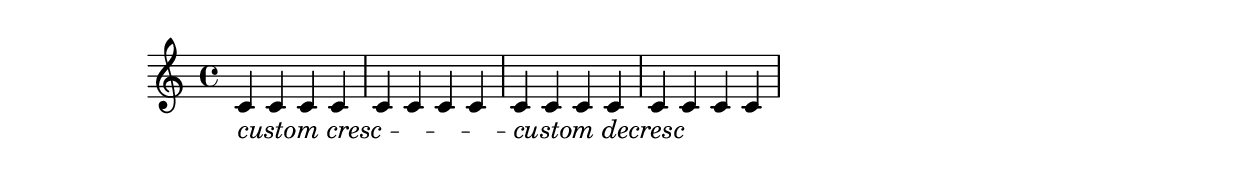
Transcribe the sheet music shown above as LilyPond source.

%% DO NOT EDIT this file manually; it is automatically
%% generated from LSR http://lsr.dsi.unimi.it
%% Make any changes in LSR itself, or in Documentation/snippets/new/ ,
%% and then run scripts/auxiliar/makelsr.py
%%
%% This file is in the public domain.
\version "2.14.2"

\header {
  lsrtags = "tweaks-and-overrides, expressive-marks"

%% Translation of GIT committish: b482c3e5b56c3841a88d957e0ca12964bd3e64fa

  texidoces = "
Funciones postfijas para la creación de objetos de extensión de texto
personalizados.  Los objetos de extensión deben comenzar en la primera
nota del compás.  Hay que utilizar -\mycresc, en caso contrario el
comienzo del eobjeto de extensión se asignará a la nota siguiente.

"

  doctitlees = "Objeto personalizado de extensión de texto de matices dinámicos postfijo"
%%   Translation of GIT committish: ab9e3136d78bfaf15cc6d77ed1975d252c3fe506


  texidocde = "Die Nachstellung funktioniert für eigene Crescendo-Textstrecker.
Die Strecker sollten an der ersten Note eines Taktes beginnen.  Man muss
-\mycresc benutzen, sonst wird der Beginn des Streckers der nächsten Note
zugewiesen.

"
  doctitlede = "Eigene Dynamiktextspanner nachgestellt"


%% Translation of GIT committish: 3b125956b08d27ef39cd48bfa3a2f1e1bb2ae8b4
  texidocfr = "
Il s'agit de fonctions postfix pour personnaliser l'extension des
crescendos textuels.  L'extension devrait débuter sur la première note
de la mesure.  Il faut utiliser @w{@code{-\mycresc}} -- comme une
articulation -- sous peine que le départ de l'extension n'apparaisse
qu'à la note suivante.

"

  doctitlefr = "Personnalisation des extenseurs de nuance postfix"


  texidoc = "
Postfix functions for custom crescendo text spanners.  The spanners
should start on the first note of the measure.  One has to use
-\\mycresc, otherwise the spanner start will rather be assigned to the
next note.

"
  doctitle = "Dynamics custom text spanner postfix"
} % begin verbatim

% Two functions for (de)crescendo spanners where you can explicitly give the
% spanner text.
mycresc =
#(define-music-function (parser location mymarkup) (markup?)
   (make-music 'CrescendoEvent
               'span-direction START
               'span-type 'text
               'span-text mymarkup))
mydecresc =
#(define-music-function (parser location mymarkup) (markup?)
   (make-music 'DecrescendoEvent
               'span-direction START
               'span-type 'text
               'span-text mymarkup))

\relative c' {
  c4-\mycresc "custom cresc" c4 c4 c4 |
  c4 c4 c4 c4 |
  c4-\mydecresc "custom decresc" c4 c4 c4 |
  c4 c4\! c4 c4
}
